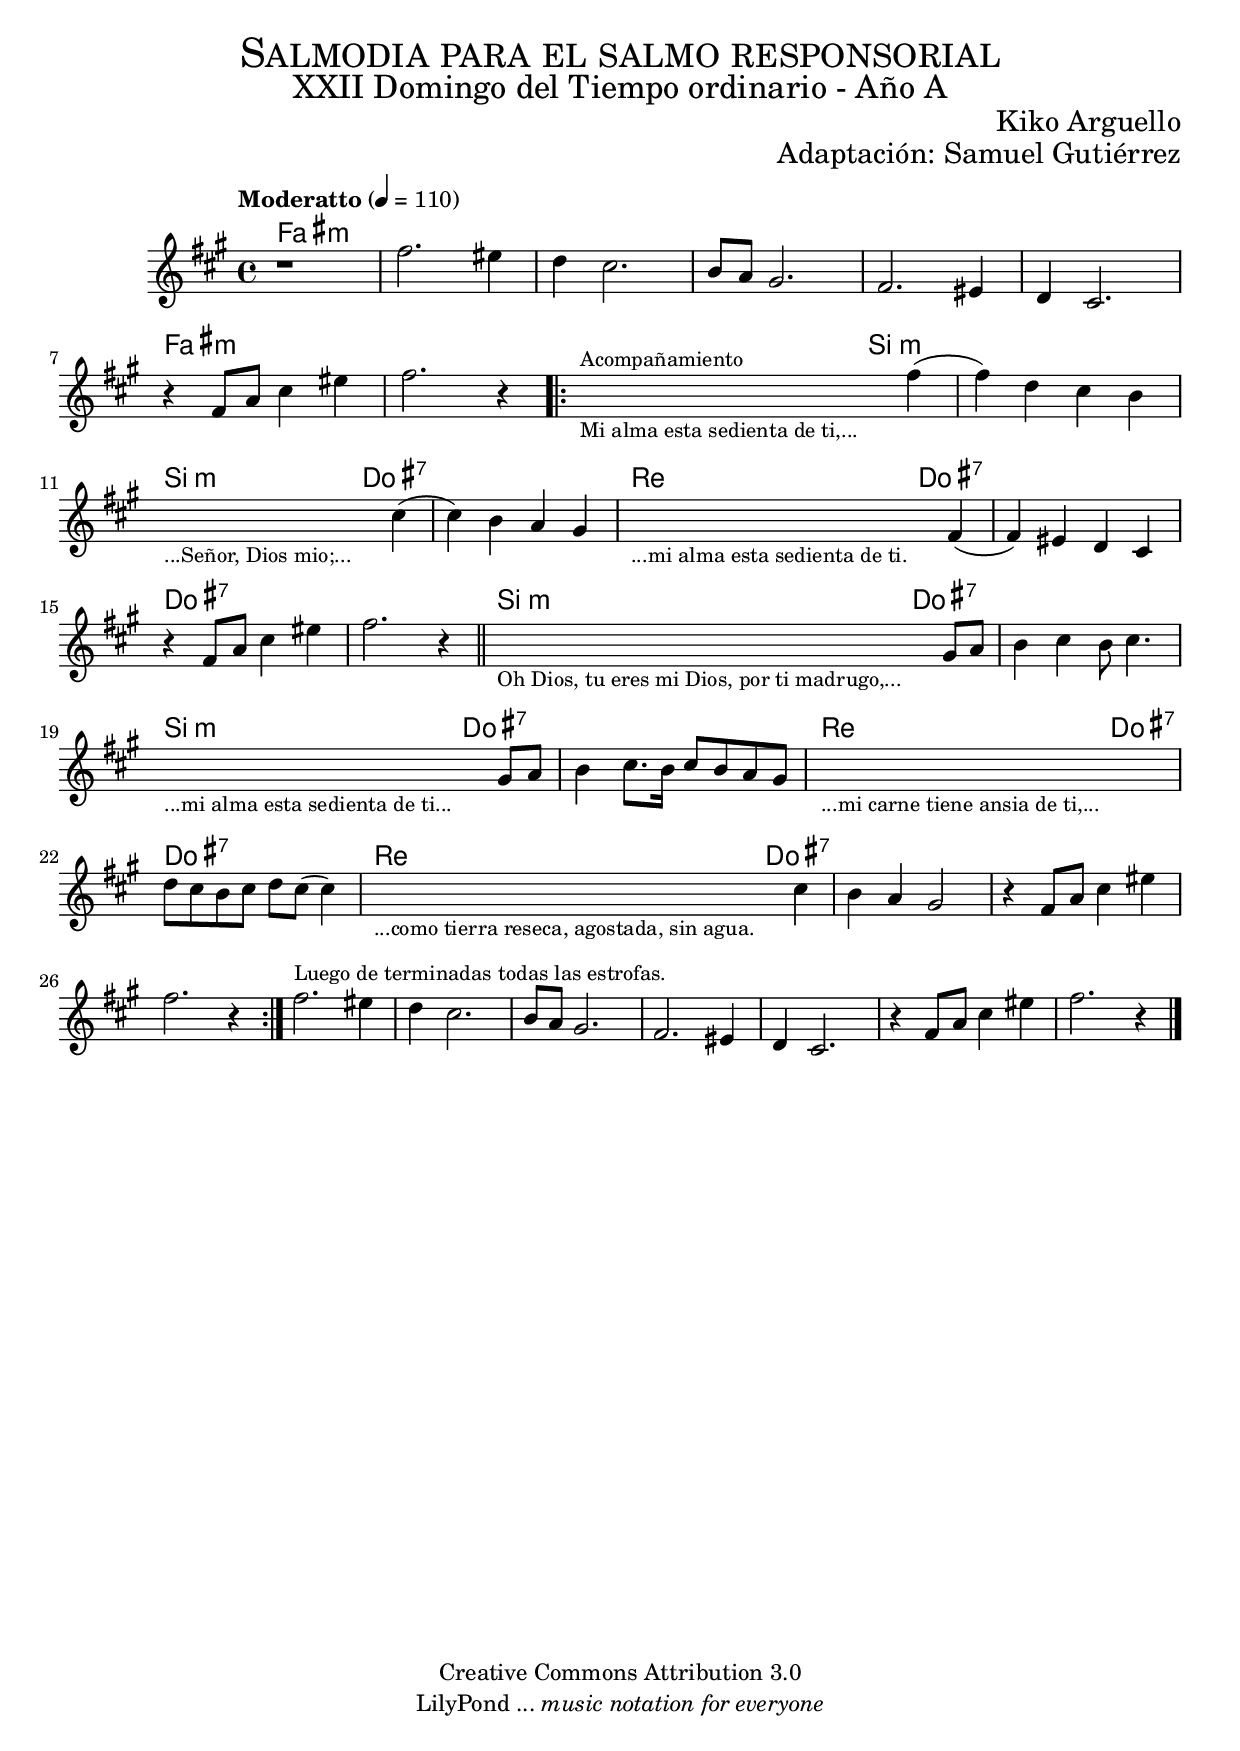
% ****************************************************************
%	Salmo responsorial - Violin
%	by serach.sam@
% ****************************************************************
\language "espanol"
\version "2.23.2"

% --- Includes
%\include "texto.ily"

% --- Tamaño del pentagrama
%#(set-global-staff-size 25)

% --- Parametro globales
global = {  \tempo "Moderatto" 4 = 110 \clef treble \key fas \minor \time 4/4 s1*33 \bar "|." }

% --- Cabecera
\markup { \fill-line { \center-column { \fontsize #5 \smallCaps "Salmodia para el salmo responsorial" \fontsize #3 "XXII Domingo del Tiempo ordinario - Año A" } } }
\markup { \fill-line { " " \center-column { \fontsize #2 "Kiko Arguello" } } }
\markup { \fill-line { "" \right-column { \fontsize #2 "Adaptación: Samuel Gutiérrez"  } } }
\header {
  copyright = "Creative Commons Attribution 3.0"
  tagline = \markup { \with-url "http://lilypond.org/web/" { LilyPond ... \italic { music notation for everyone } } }
  breakbefore = ##t
}

% --- Musica
instrumento = \relative do'' {
  \compressEmptyMeasures
  %Escribir la musica aqui...
  r1 				| %1
  fas2. mis4 			| %2
  re4 dos2.   			| %3
  si8 la sols2.			| %4
  fas2. mis4 			| %5
  re4 dos2. 			| %6
  r4 fas8 la dos4 mis4		| %7
  fas2. r4 \bar ".|:"		| %8
  \textLengthOn
  s2._\markup \center-column { \small "Mi alma esta sedienta de ti,..." }^\markup { \small Acompañamiento } fas4( | %9
  \textLengthOff
  fas4) re dos si		| %10
  \textLengthOn
  s2._\markup \center-column { \small "...Señor, Dios mio;..." } dos4( | %11
  \textLengthOff
  dos4) si la sols		| %12
  \textLengthOn
  s2._\markup \center-column { \small "...mi alma esta sedienta de ti." } fas4( | %13
  \textLengthOff
  fas4) mis re dos		| %14
  r4 fas8 la dos4 mis4 	| %15
  fas2. r4 \bar "||"		| %16
  \textLengthOn
  s2._\markup \center-column { \small "Oh Dios, tu eres mi Dios, por ti madrugo,..." } sols,8 la | %17
  \textLengthOff
  si4 dos si8 dos4.		| %18
  \textLengthOn
  s2._\markup \center-column { \small "...mi alma esta sedienta de ti..." } sols8 la | %19
  \textLengthOff
  si4 dos8. si16 dos8 si8 la8 sols8	| %20
  \textLengthOn
  s1_\markup \center-column { \small "...mi carne tiene ansia de ti,..." } | %21
  \textLengthOff
  re'8 dos si dos re[ dos]( dos4)	| %22
  \textLengthOn
  s2._\markup \center-column { \small "...como tierra reseca, agostada, sin agua." } dos4 | %23
  \textLengthOff
  si la sols2	| %24
  r4 fas8 la dos4 mis4	| %25
  fas2. r4 \bar ":|."		| %26
  fas2.^\markup { \small "Luego de terminadas todas las estrofas." } mis4 | %27
  re4 dos2.   			| %28
  si8 la sols2.			| %29
  fas2. mis4 			| %30
  re4 dos2. 			| %31
  r4 fas8 la dos4 mis4		| %32
  fas2. r4 \bar "|."		| %33
}

% --- Acordes
acordes = \new ChordNames {
  \set chordChanges = ##t
  \italianChords
  \chordmode {
    fas1:m  fas1:m fas1:m fas1:m fas1:m fas1:m fas1:m fas1:m
    fas2:m si2:m si1:m si2:m dos2:7 dos1:7 re2 dos2:7 dos1:7 dos1:7 dos1:7
    si2:m dos2:7 dos1:7
    si2:m dos2:7 dos1:7
    re2 dos2:7 dos1:7
    re2 dos2:7 dos1:7 dos1:7
  }
}

% --- Partitura
\score {
  <<
    \acordes
    \new Staff {
      <<
        \set Staff.midiInstrument = #"violin"
        \global
        \instrumento
      >>
    }
  >>
  \midi {}
  \layout {}
}

% --- Pagina
\paper {
  #( set-default-paper-size "letter" )
}

%{
convert-ly (GNU LilyPond) 2.19.83  convert-ly: Procesando «»...
Aplicando la conversión: 2.19.2, 2.19.7, 2.19.11, 2.19.16, 2.19.22,
2.19.24, 2.19.28, 2.19.29, 2.19.32, 2.19.40, 2.19.46, 2.19.49, 2.19.80
%}


%{
convert-ly (GNU LilyPond) 2.19.83  convert-ly: Procesando «»...
Aplicando la conversión:     El documento no ha cambiado.
%}
